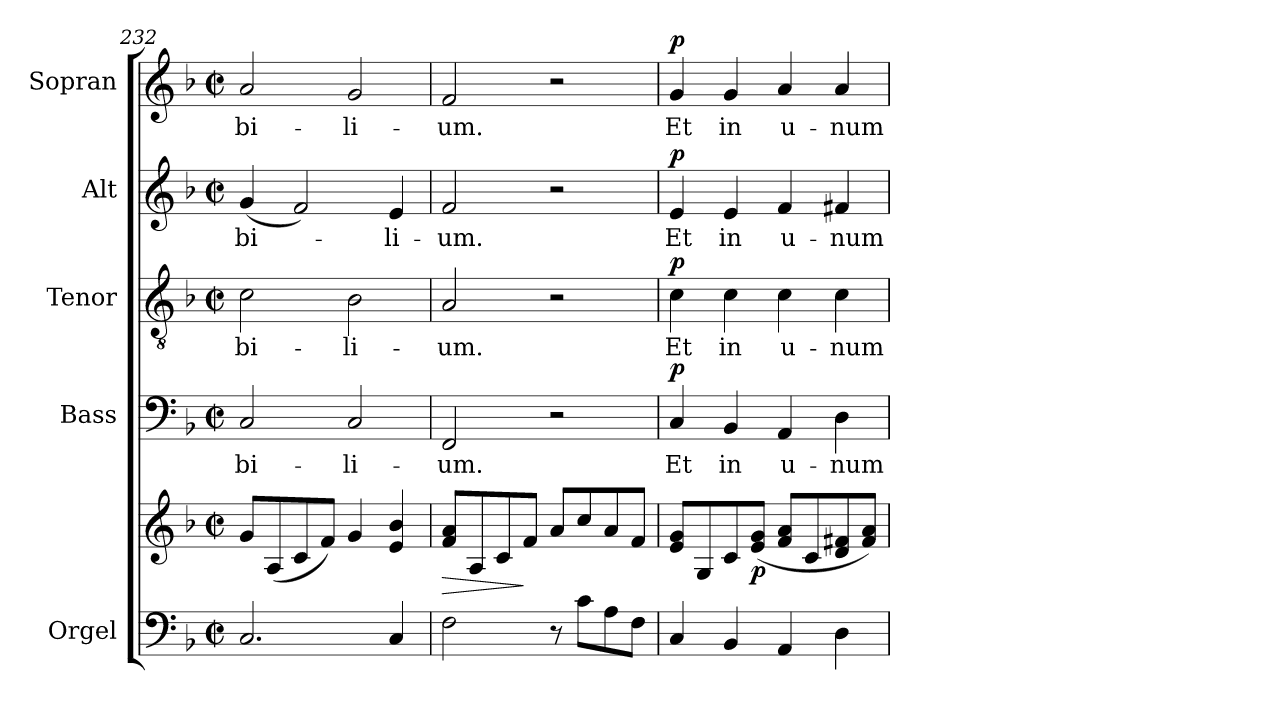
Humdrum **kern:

**kern	**kern	**dynam	**kern	**text	**dynam	**kern	**text	**dynam	**kern	**text	**dynam	**kern	**text	**dynam
*part5	*part5	*part5	*part4	*part4	*part4	*part3	*part3	*part3	*part2	*part2	*part2	*part1	*part1	*part1
*staff6	*staff5	*staff5/6	*staff4	*staff4	*staff4	*staff3	*staff3	*staff3	*staff2	*staff2	*staff2	*staff1	*staff1	*staff1
*I"Orgel	*	*	*I"Bass	*	*	*I"Tenor	*	*	*I"Alt	*	*	*I"Sopran	*	*
*I'Org.	*	*	*I'B.	*	*	*I'T.	*	*	*I'A.	*	*	*I'S.	*	*
*clefF4	*clefG2	*	*clefF4	*	*	*clefGv2	*	*	*clefG2	*	*	*clefG2	*	*
*k[b-]	*k[b-]	*	*k[b-]	*	*	*k[b-]	*	*	*k[b-]	*	*	*k[b-]	*	*
*F:	*F:	*	*F:	*	*	*F:	*	*	*F:	*	*	*F:	*	*
*M2/2	*M2/2	*	*M2/2	*	*	*M2/2	*	*	*M2/2	*	*	*M2/2	*	*
*met(c|)	*met(c|)	*	*met(c|)	*	*	*met(c|)	*	*	*met(c|)	*	*	*met(c|)	*	*
=232	=232	=232	=232	=232	=232	=232	=232	=232	=232	=232	=232	=232	=232	=232
!	!	!	!	!LO:LY:b	!	!	!LO:LY:b	!	!	!LO:LY:b	!	!	!LO:LY:b	!
2.C/	8g/L	.	2C/	-bi-	.	2c\	-bi-	.	(<4g/	-bi-	.	2a/	-bi-	.
.	(<8A/	.	.	.	.	.	.	.	.	.	.	.	.	.
.	8c/	.	.	.	.	.	.	.	2f/)	.	.	.	.	.
.	8f/J)	.	.	.	.	.	.	.	.	.	.	.	.	.
!	!	!	!	!LO:LY:b	!	!	!LO:LY:b	!	!	!	!	!	!LO:LY:b	!
.	4g/	.	2C/	-li-	.	2B-\	-li-	.	.	.	.	2g/	-li-	.
!	!	!	!	!	!	!	!	!	!	!LO:LY:b	!	!	!	!
4C/	4e/ 4b-/	.	.	.	.	.	.	.	4e/	-li-	.	.	.	.
=233	=233	=233	=233	=233	=233	=233	=233	=233	=233	=233	=233	=233	=233	=233
!	!	!LO:HP:b	!	!LO:LY:b	!	!	!LO:LY:b	!	!	!LO:LY:b	!	!	!LO:LY:b	!
2F\	8f/ 8a/L	>	2FF/	-um.	.	2A/	-um.	.	2f/	-um.	.	2f/	-um.	.
.	8A/	.	.	.	.	.	.	.	.	.	.	.	.	.
.	8c/	.	.	.	.	.	.	.	.	.	.	.	.	.
.	8f/J	]	.	.	.	.	.	.	.	.	.	.	.	.
8r	8a/L	.	2r	.	.	2r	.	.	2r	.	.	2r	.	.
8c\L	8cc/	.	.	.	.	.	.	.	.	.	.	.	.	.
8A\	8a/	.	.	.	.	.	.	.	.	.	.	.	.	.
8F\J	8f/J	.	.	.	.	.	.	.	.	.	.	.	.	.
=234	=234	=234	=234	=234	=234	=234	=234	=234	=234	=234	=234	=234	=234	=234
!	!	!	!	!LO:LY:b	!LO:DY:a	!	!LO:LY:b	!LO:DY:a	!	!LO:LY:b	!LO:DY:a	!	!LO:LY:b	!LO:DY:a
4C/	8e/ 8g/L	.	4C/	Et	p	4c\	Et	p	4e/	Et	p	4g/	Et	p
.	8G/	.	.	.	.	.	.	.	.	.	.	.	.	.
!	!	!	!	!LO:LY:b	!	!	!LO:LY:b	!	!	!LO:LY:b	!	!	!LO:LY:b	!
4BB-/	8c/	.	4BB-/	in	.	4c\	in	.	4e/	in	.	4g/	in	.
!	!	!LO:DY:b	!	!	!	!	!	!	!	!	!	!	!	!
.	(<8e/ 8g/J	p	.	.	.	.	.	.	.	.	.	.	.	.
!	!	!	!	!LO:LY:b	!	!	!LO:LY:b	!	!	!LO:LY:b	!	!	!LO:LY:b	!
4AA/	8f/ 8a/L	.	4AA/	u-	.	4c\	u-	.	4f/	u-	.	4a/	u-	.
.	8c/	.	.	.	.	.	.	.	.	.	.	.	.	.
!	!	!	!	!LO:LY:b	!	!	!LO:LY:b	!	!	!LO:LY:b	!	!	!LO:LY:b	!
4D\	8d/ 8f#X/	.	4D\	-num	.	4c\	-num	.	4f#X/	-num	.	4a/	-num	.
.	8f#/ 8a/J)	.	.	.	.	.	.	.	.	.	.	.	.	.
=	=	=	=	=	=	=	=	=	=	=	=	=	=	=
*-	*-	*-	*-	*-	*-	*-	*-	*-	*-	*-	*-	*-	*-	*-
